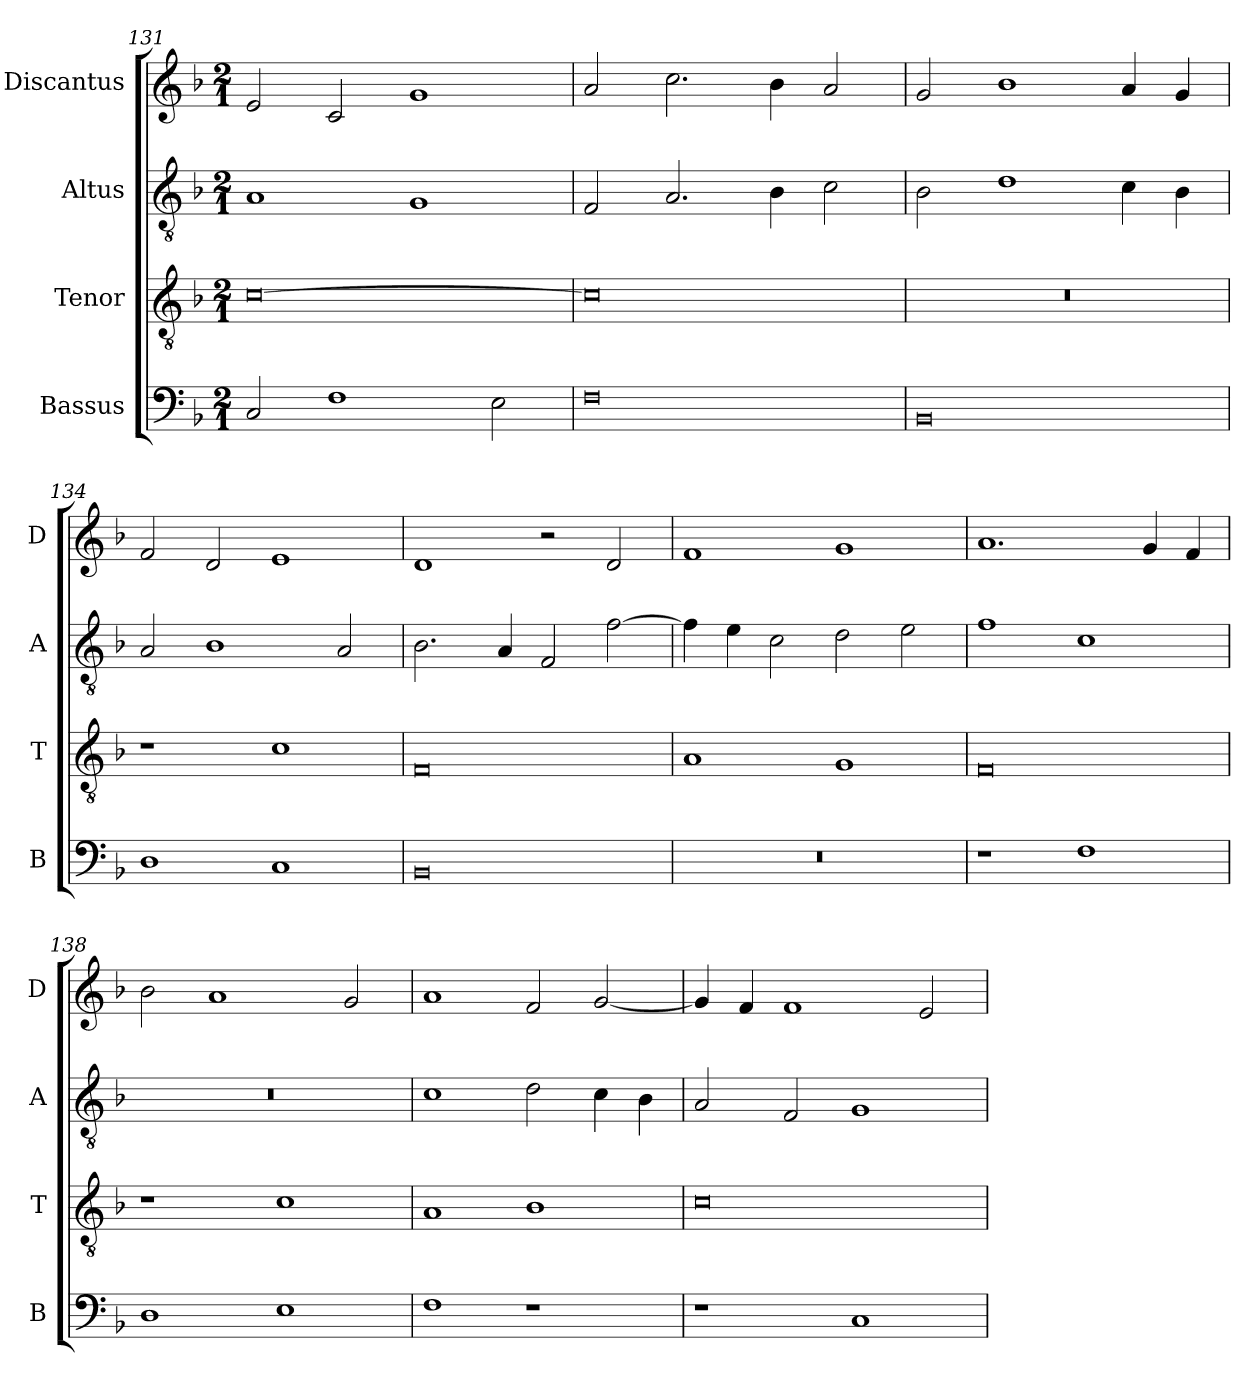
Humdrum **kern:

**kern	**kern	**kern	**kern
*part4	*part3	*part2	*part1
*staff4	*staff3	*staff2	*staff1
*I"Bassus	*I"Tenor	*I"Altus	*I"Discantus
*I'B	*I'T	*I'A	*I'D
*clefF4	*clefGv2	*clefGv2	*clefG2
*k[b-]	*k[b-]	*k[b-]	*k[b-]
*M2/1	*M2/1	*M2/1	*M2/1
=131	=131	=131	=131
2C/	[0c	1A	2e/
1F	.	.	2c/
.	.	1G	1g
2E\	.	.	.
=132	=132	=132	=132
0F	0c]	2F/	2a/
.	.	2.A/	2.cc\
.	.	4B-\	4b-\
.	.	2c\	2a/
=133	=133	=133	=133
0BB-	0r	2B-\	2g/
.	.	1d	1b-
.	.	4c\	4a/
.	.	4B-\	4g/
=134	=134	=134	=134
1D	1r	2A/	2f/
.	.	1B-	2d/
1C	1c	.	1e
.	.	2A/	.
=135	=135	=135	=135
0BB-	0F	2.B-\	1d
.	.	4A/	.
.	.	2F/	2r
.	.	[2f\	2d/
=136	=136	=136	=136
0r	1A	4f\]	1f
.	.	4e\	.
.	.	2c\	.
.	1G	2d\	1g
.	.	2e\	.
=137	=137	=137	=137
1r	0F	1f	1.a
1F	.	1c	.
.	.	.	4g/
.	.	.	4f/
=138	=138	=138	=138
1D	1r	0r	2b-\
.	.	.	1a
1E	1c	.	.
.	.	.	2g/
=139	=139	=139	=139
1F	1A	1c	1a
1r	1B-	2d\	2f/
.	.	4c\	[2g/
.	.	4B-\	.
=140	=140	=140	=140
1r	0c	2A/	4g/]
.	.	.	4f/
.	.	2F/	1f
1C	.	1G	.
.	.	.	2e/
=	=	=	=
*-	*-	*-	*-
